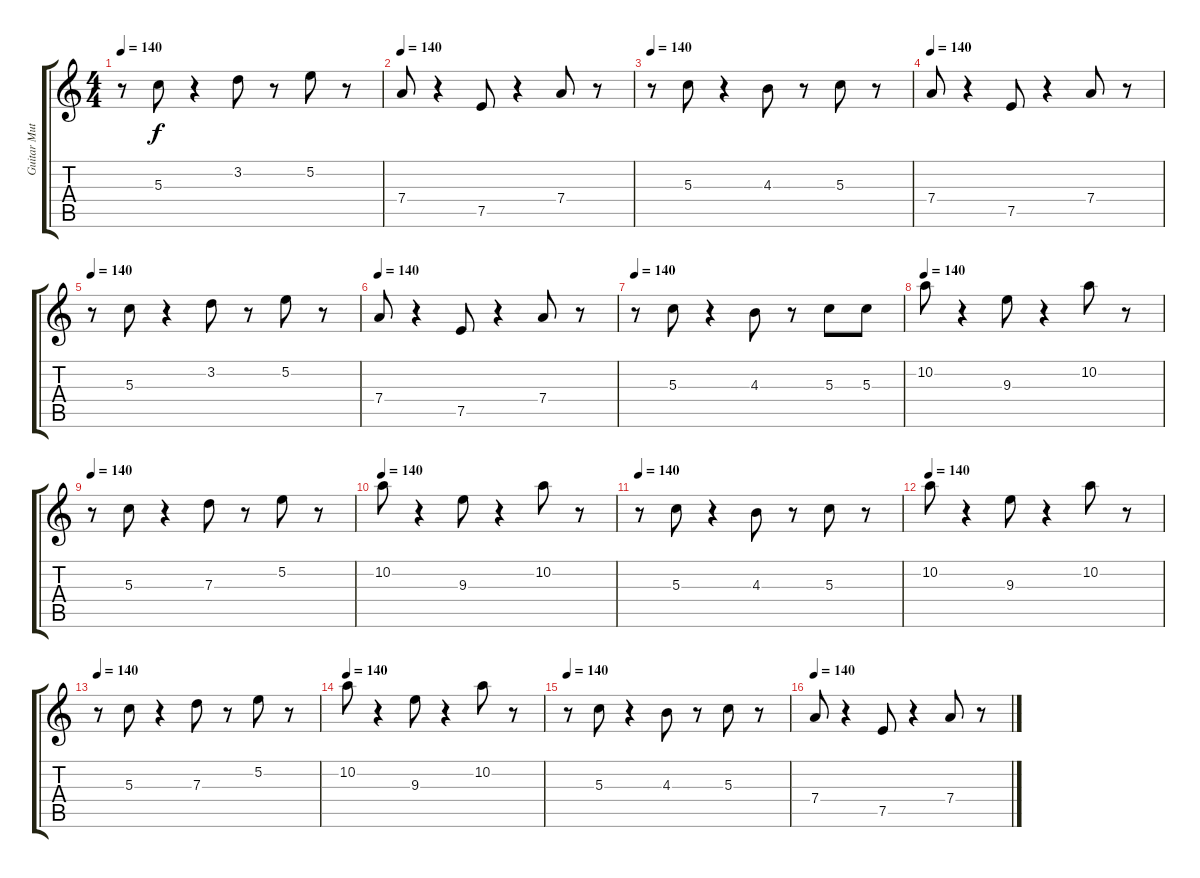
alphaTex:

\track ("Guitar Mute" "Guitar Mut") {instrument electricguitarmuted}
\staff {score tabs}
\tuning (E4 B3 G3 D3 A2 E2) {hide}
\ts (4 4)
\tempo 140
\clef g2
\ks c
r.8{dy f} 5.3.8 r.4 3.2.8 r.8 5.2.8 r.8 |
\tempo 140
7.4.8 r.4 7.5.8 r.4 7.4.8 r.8 |
\tempo 140
r.8 5.3.8 r.4 4.3.8 r.8 5.3.8 r.8 |
\tempo 140
7.4.8 r.4 7.5.8 r.4 7.4.8 r.8 |
\tempo 140
r.8 5.3.8 r.4 3.2.8 r.8 5.2.8 r.8 |
\tempo 140
7.4.8 r.4 7.5.8 r.4 7.4.8 r.8 |
\tempo 140
r.8 5.3.8 r.4 4.3.8 r.8 5.3.8 5.3.8 |
\tempo 140
10.2.8 r.4 9.3.8 r.4 10.2.8 r.8 |
\tempo 140
r.8 5.3.8 r.4 7.3.8 r.8 5.2.8 r.8 |
\tempo 140
10.2.8 r.4 9.3.8 r.4 10.2.8 r.8 |
\tempo 140
r.8 5.3.8 r.4 4.3.8 r.8 5.3.8 r.8 |
\tempo 140
10.2.8 r.4 9.3.8 r.4 10.2.8 r.8 |
\tempo 140
r.8 5.3.8 r.4 7.3.8 r.8 5.2.8 r.8 |
\tempo 140
10.2.8 r.4 9.3.8 r.4 10.2.8 r.8 |
\tempo 140
r.8 5.3.8 r.4 4.3.8 r.8 5.3.8 r.8 |
\tempo 140
7.4.8 r.4 7.5.8 r.4 7.4.8 r.8
